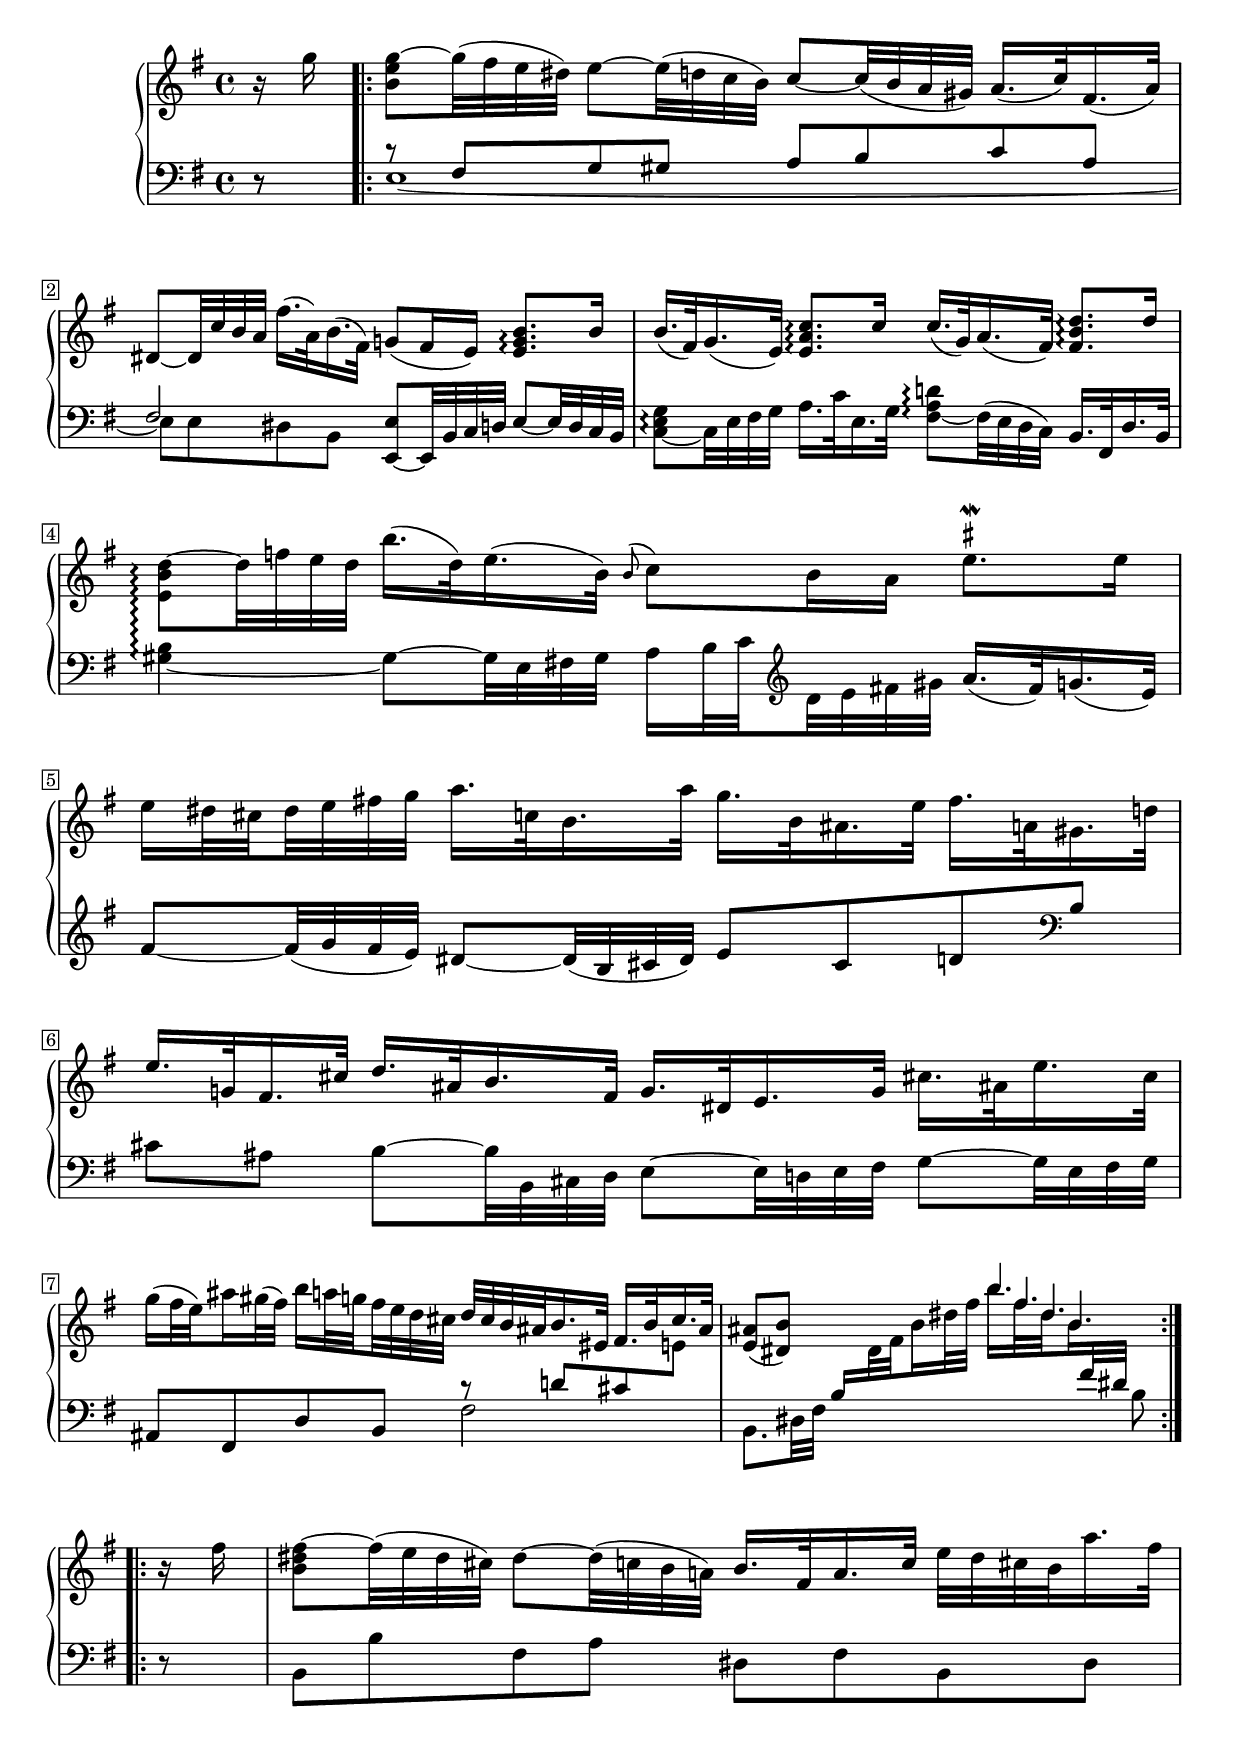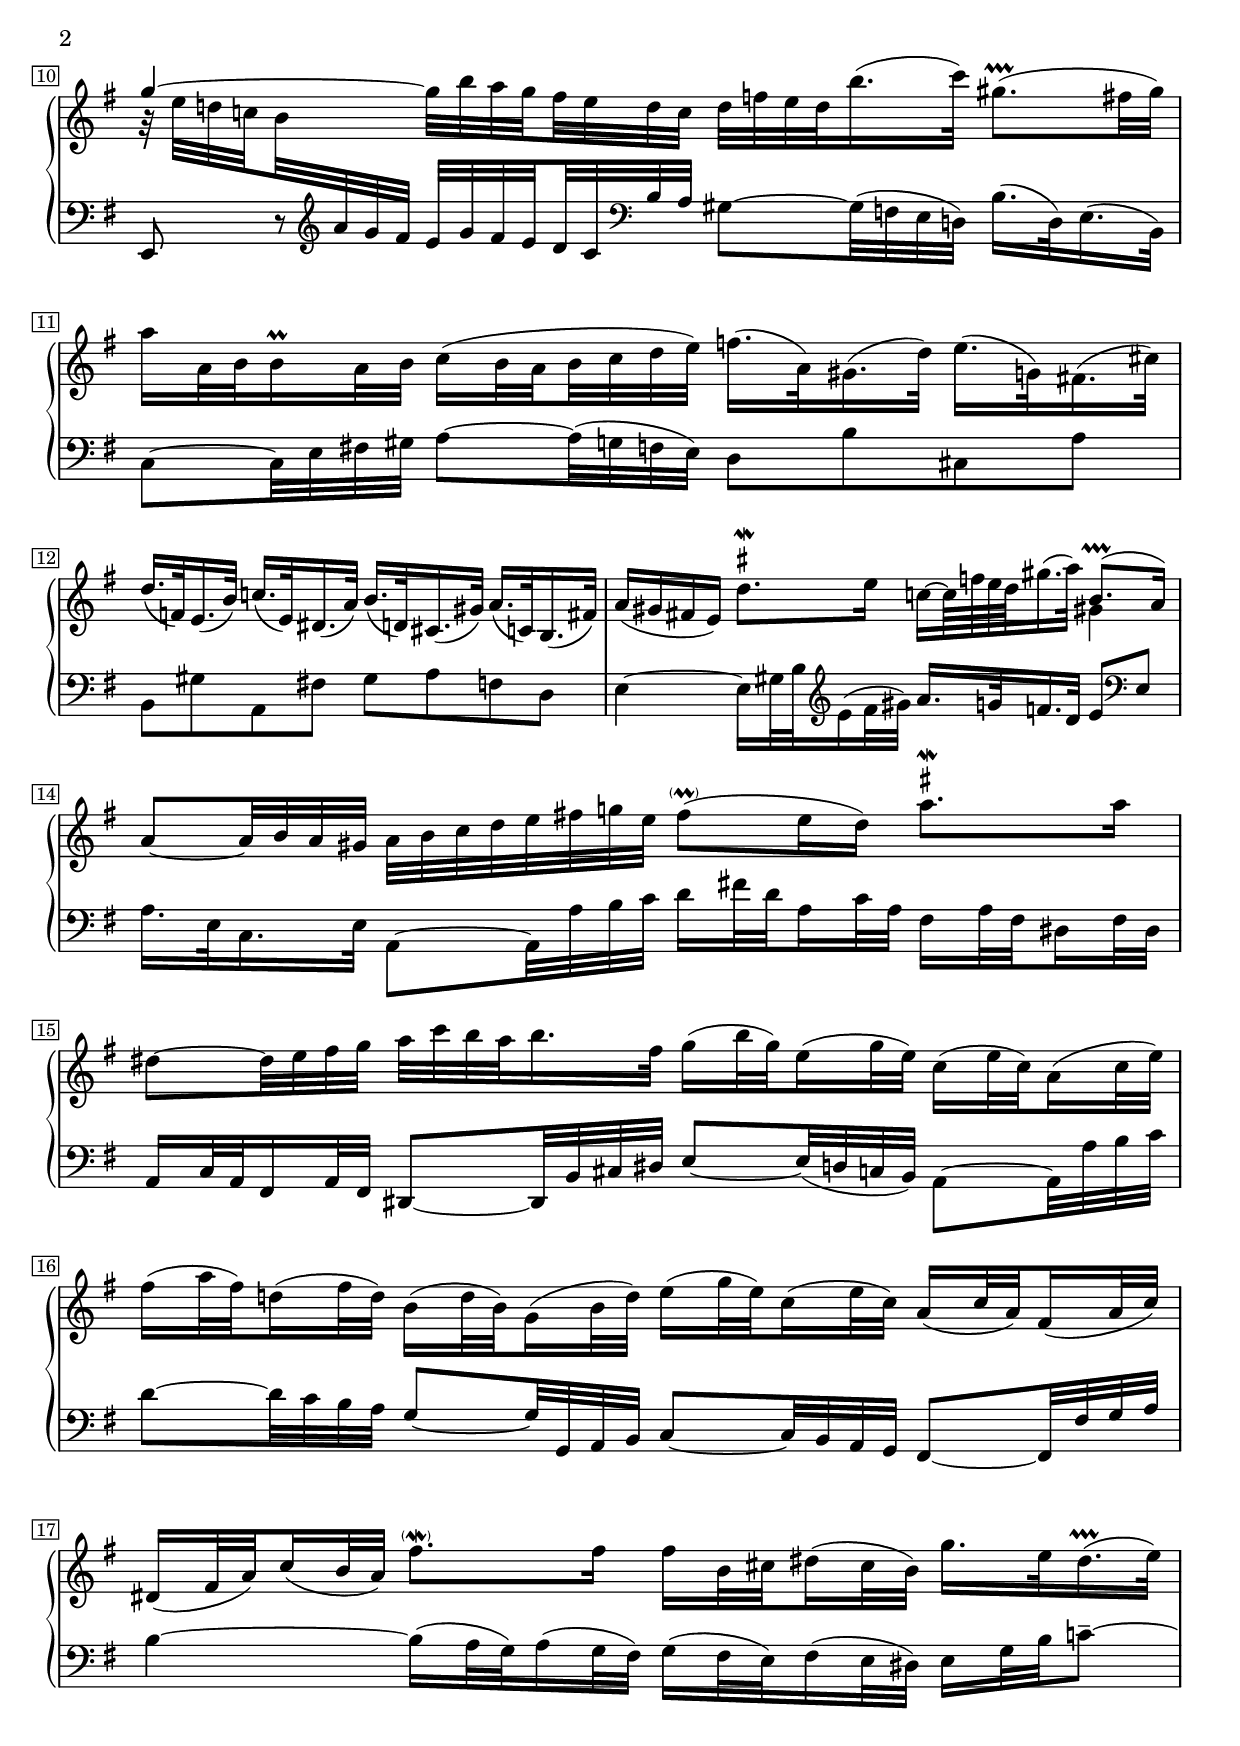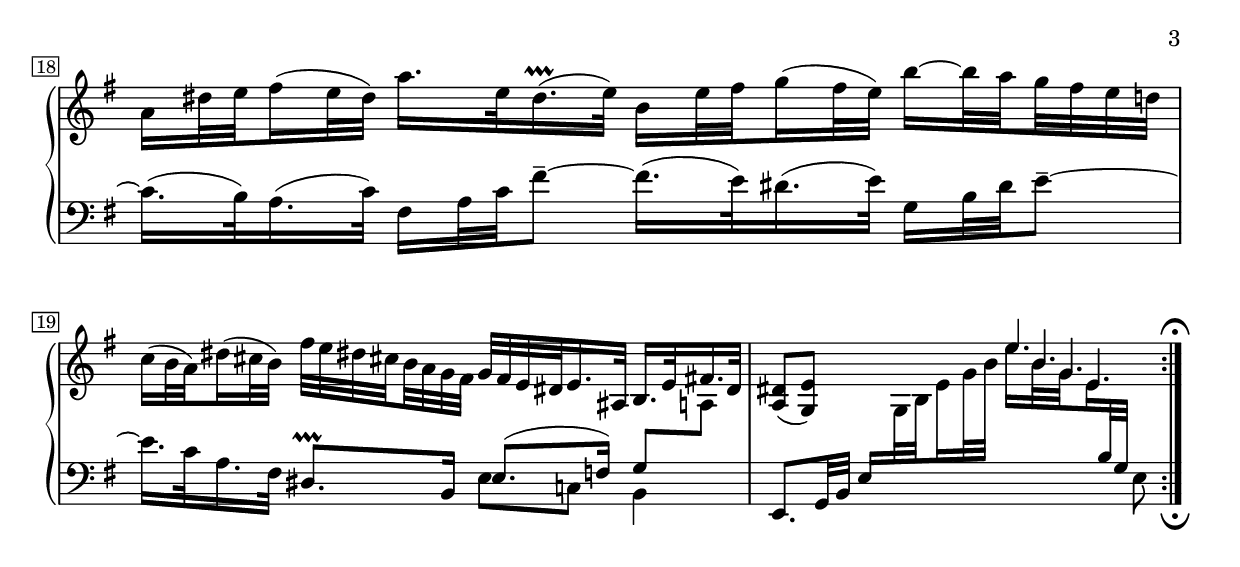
Global = {
  \key e \minor
  \time 4/4
  \include "../../global.ly"
}

bottom = { \change Staff = "lower" \stemUp }
top = { \change Staff = "upper" \stemDown }

Sopran = \context Voice = "one" \relative c'' {
  \voiceOne
  \override MultiMeasureRest.staff-position = #-2
  \override Rest.staff-position = #0
  \label #'PartitaVIAllemande
  \set baseMoment = #(ly:make-moment 1/8)
  \stemNeutral\slurNeutral\tieNeutral
  \partial 8 r16 g'
  \repeat volta 4 {
  %1
  | <b, e g~>8 [ g'32( fis e dis]) e8~[ 32( d c b]) c8~[ 32( b a gis]) a16.[( c32) fis,16.( a32])
  | dis,8~[ dis32 c' b a] fis'16.[( a,32) b16.( fis32])  g8[( fis16 e]) <e g b>8.\arpeggio[ b'16]
  | b16.([ fis32) g16.( e32]) <e a c>8.\arpeggio[ c'16]
    c16.([ g32) a16.( fis32]) <fis b d>8.\arpeggio[ d'16]
  | <e, b' d~>8\arpeggio d'32 f! e d] b'16.[( d,32) e16.( b32])
    \stemUp\appoggiatura b8 \stemNeutral c[ b16 a]
    \once\override TextScript.script-priority = #-100
    e'8.\mordent^\markup { \small\sharp }[ e16]
  %5
  | \set subdivideBeams = ##t e16[ dis32 cis dis e fis g]
    \set subdivideBeams = ##f a16.[ c,!32 b16. a'32] g16.[ b,32 ais16. e'32] fis16.[ a,!32 gis16. d'!32]
  | e16.[ g,!32 fis16. cis'32] d16.[ ais32 b16. fis32] g16.[ dis32 e16. g32] cis!16.[ ais!32 e'16. cis32]
  | \set subdivideBeams = ##t
    g'16[( fis32 e) ais16 gis32( fis]) b16[a!32 g! fis e d cis]
    \set subdivideBeams = ##f
    d[ cis b ais b16. eis,32] fis16.[ b32 cis16. ais32]
  | \mergeDifferentlyDottedOn
    <e ais>8[( <dis b'>]) s4 \stemUp b''4.*1/6 fis4.*1/12 dis4.*1/12 b4.*1/3 s8
  }
  \repeat volta 4 {
    \stemDown r16 fis'
  | <b, dis fis~>8[ fis'32( e dis cis]) dis8~[ dis32( c! b a])
    \stemUp b16.[ fis32 a16. c32] \stemDown e32[ dis cis b a'16. fis32]
  %10
  | \set subdivideBeams = ##t
    \stemUp g4~ \stemDown g32[ b a g fis e d c]
    \set subdivideBeams = ##f
    d32[ f! e d b'16.( c32]) gis8.\prallprall[( fis32 gis])
  | a16[ a,32 b b16\prall a32 b]
    \set subdivideBeams = ##t
    c16[( b32 a b c d e])
    \set subdivideBeams = ##f
    f16.[( a,32) gis16.( d'32)] e16.[( g,!32) fis!16.( cis'32)]
  | \stemUp d16.[( f,!32) e16.( b'32)] c!!16.[( e,32) dis16.( a'32)]
    b16.[( d,!32) cis16.( gis'32)] a16.[( c,!32) b16.( fis'32)]
  | a16[( gis fis! e)]
    \once\override TextScript.script-priority = #-100
    \stemDown d'8.\mordent^\markup { \small\sharp }[ e16]
    c!16~[ c64 f! e d gis16.( a32)] \stemUp b,8.\prallprall[^( a16)]
  | a8~[ 32 b a gis] \stemDown a[ b c d e fis g! e] fis8\parenthesize\prall( e16 d)
    \once\override TextScript.script-priority = #-100
    a'8.\mordent^\markup { \small\sharp }[ 16]
  %15
  | dis,8[ ~ dis32 e fis g] a[ c b a b16. fis32]
    \set subdivideBeams = ##t
    g16[( b32 g) e16( g32 e)] c16[( e32 c) a16( c32 e)]
  | fis16[( a32 fis) d16( fis32 d)] b16[( d32 b) g16( b32 d)]
    e16[( g32 e) c16( e32 c)] \stemUp\slurDown a16[( c32 a) fis16( a32 c)]
  | dis,16[( fis32 a) c16( b32 a)]
    \stemDown\slurUp fis'8.\parenthesize\mordent[ fis16]
    fis16[ b,32 cis dis16( cis32 b)]
    \set subdivideBeams = ##f
    g'16.[ e32 dis16.\prallprall( e32)]
  | \set subdivideBeams = ##t
    a,16[ dis32 e fis16( e32 dis)]
    \set subdivideBeams = ##f
    a'16.[ e32 dis16.\prallprall( e32)]
    \set subdivideBeams = ##t
    b16[ e32 fis g16( fis32 e)]
    b'16~[ 32 a g fis e d]
    \set subdivideBeams = ##f
  | \set subdivideBeams = ##t
    c16[( b32 a) dis16( cis32 b)] fis'32[ e dis! cis! b a g fis]
    \set subdivideBeams = ##f
    \stemUp\slurDown g[ fis e dis e16. ais,32] b16.[ e32 fis16. dis32]
  %20
  | <a dis>8[( <g e'>)] s4
    \stemUp e''4.*1/6 b4.*1/12 g4.*1/12 e4.*1/3 s8
    \override Score.TextMark.self-alignment-X = #CENTER
    \textEndMark \markup { \musicglyph "scripts.ufermata" }
  }
  \fine
}

Alto = \context Voice = "Two" \relative c'' {
  \voiceTwo
  \override Rest.staff-position = #0
  \set baseMoment = #(ly:make-moment 1/8)
  \stemDown
  \partial 8 s8
  %1
  | s1*9
  %10
  | \set subdivideBeams = ##t
    g32\rest e'[ d! c! b \bottom \clef treble a g fis] s2.
    \set subdivideBeams = ##f
  | s1*2
  %13
  | \top s2. gis4
}

Tenor = \context Voice = "three" \relative c' {
  \voiceThree
  \override MultiMeasureRest.staff-position = #0
  \override Rest.staff-position = #0
  \stemUp\slurDown\tieDown
  \partial 8 r8
  %1
  | c8\rest fis,[ g gis] a[ b c a]
  | fis2 <e,~ e'>8[ e32 b' c d!] e8~[ e32 d c b]
  | s2. b16.[ fis32 d'16. b32]
  | s2. a''16.[( fis32) g!16.( e32])
  %5
  | fis8~[ fis32( g fis e]) dis8~[ dis32( b cis dis]) e8[ cis d! \clef bass b]
  | s1
  | ais,8[ fis d' b] c'8\rest
    \once\override Beam.positions = #'(5.3 . 4.5)
    d[ cis \top e!]
  | s1*11
  %19
  | s2 \bottom e,8.[^( f16]) g8[ \top a!] \bottom
}

Bass = \context Voice = "four" \relative c {
  \voiceFour
  \override MultiMeasureRest.staff-position = #0
  \override Rest.staff-position = #0
  \set baseMoment = #(ly:make-moment 1/8)
  \set PianoStaff.connectArpeggios = ##t
  \stemDown\slurUp\tieDown
  \partial 8 r8
  \repeat volta 4 {
  %1
  | e1~
  | e8[ e dis b] s2
  | <c~ e g>8\arpeggio[ c32 e fis g] a16.[ c32 e,16. g32] <fis~ a d>8\arpeggio[ fis32( e d c)] s4
  | <gis'_~ b>4\arpeggio gis8^~[ gis32 e fis gis]
    \set subdivideBeams = ##t
    a16[ b32 c \clef treble d e fis! gis]
    \set subdivideBeams = ##f
    s4
  %5
  | s1
  | \tieUp cis,8[ ais] b~[ b32 b, cis d] e8~[ e32 d! e fis] g8~[ g32 e fis g]
  | s2 fis
  | b,8.[ dis32 fis]
    \set subdivideBeams = ##t
    \stemUp
    \once\override Beam.positions = #'(4.6 . 5.8)
    b16[ \top dis32 fis b16 dis32 fis]
    \once\override Beam.positions = #'(-3 . -2.5)
    b16[ fis32 dis b16 \bottom fis32 dis]
    \set subdivideBeams = ##f
    \stemDown b8
  }
  \break
  \repeat volta 4 {
    r8
  | b,8[ b' fis a] dis,[ fis b, dis]
  %10
  | \set subdivideBeams = ##t
    \stemUp e, r e''32[ g fis e d c \clef bass b a]
    \set subdivideBeams = ##f
    \stemDown gis8~[ gis32( f e d]) b'16.[( d,32) e16.( b32])
  | c8~[ c32 e fis gis] a8~[ a32( g! f! e)] d8[ b' cis, a']
  | b,[ gis' a, fis'] gis[ a f! d]
  | e4~ e16[ gis32 b \clef treble e16( fis32 gis])
    \stemUp a16.[ g!32 f!16. d32]
    \override Stem.details.beamed-lengths = #'(4.4)
    e8[ \clef bass e,]
    \revert Stem.details.beamed-lengths
  | \stemDown a16.[ e32 c16. e32] a,8~[ a32 a' b c]
    \set subdivideBeams = ##t
    d16[ fis32 d a16 c32 a] fis16 a32 fis dis16 fis32 dis]
    \set subdivideBeams = ##f
  %15
  | \stemUp\slurDown\tieDown
    a16[ c32 a fis16 a32 fis] dis8~[ dis32 b' cis dis]
    e8~[ e32( d! c! b]) \stemDown\slurUp\tieUp a8~[ a32 a' b c]
  | d8~[ 32 c b a] \stemUp\tieDown g8~[ 32 g, a b] c8~[ 32 b a g] fis8~[ 32 fis' g a]
  | \stemDown\tieUp b4~ 16[( a32 g) a16( g32 fis)] g16[( fis32 e) fis16( e32 dis)] e16[ g32 b c!8~^-]
  | c16.[( b32) a16.( c32]) fis,16[ a32 c fis8~^-] 16.[( e32) dis16.( e32)] g,16[ b32 dis e8~^-]
  | e16.[ c32 a16. fis32] \stemUp dis8.^\prallprall[ b16] \stemDown e8[ c!] b4
  %20
  | \stemUp e,8.[ g32 b]
    \set subdivideBeams = ##t
    \stemUp
    \once\override Beam.positions = #'(2.8 . 3.2)
    e16[ \top g32 b e16 g32 b]
    \once\override Beam.positions = #'(-4 . -4.5)
    e16[ b32 g e16 \bottom b32 g]
    \set subdivideBeams = ##f
    \stemDown e8
    \tweak direction #DOWN
    \textEndMark \markup { \musicglyph "scripts.dfermata" }
  }
  \fine
}

\score {
  \new PianoStaff
  <<
    \accidentalStyle Score.piano
    \context Staff = "upper" <<
      \set Staff.midiInstrument = #"acoustic grand"
      \Global
      \clef treble
      \Sopran
      \Alto
    >>
    \context Staff = "lower" <<
      \set Staff.midiInstrument = #"acoustic grand"
      \Global
      \clef bass
      \Tenor
      \Bass
    >>
  >>
  \header {
    %composer = "Johann Sebastian Bach"
    %opus = "BWV 830"
    title = \markup {
      %\override #'(font-name . "TeX Gyre Schola") {
        "Allemande"
      %}
    }
  }
  \layout {
    \context {
      \PianoStaff
    }
  }
  \midi {
    \tempo 4 = 50
  }
}
